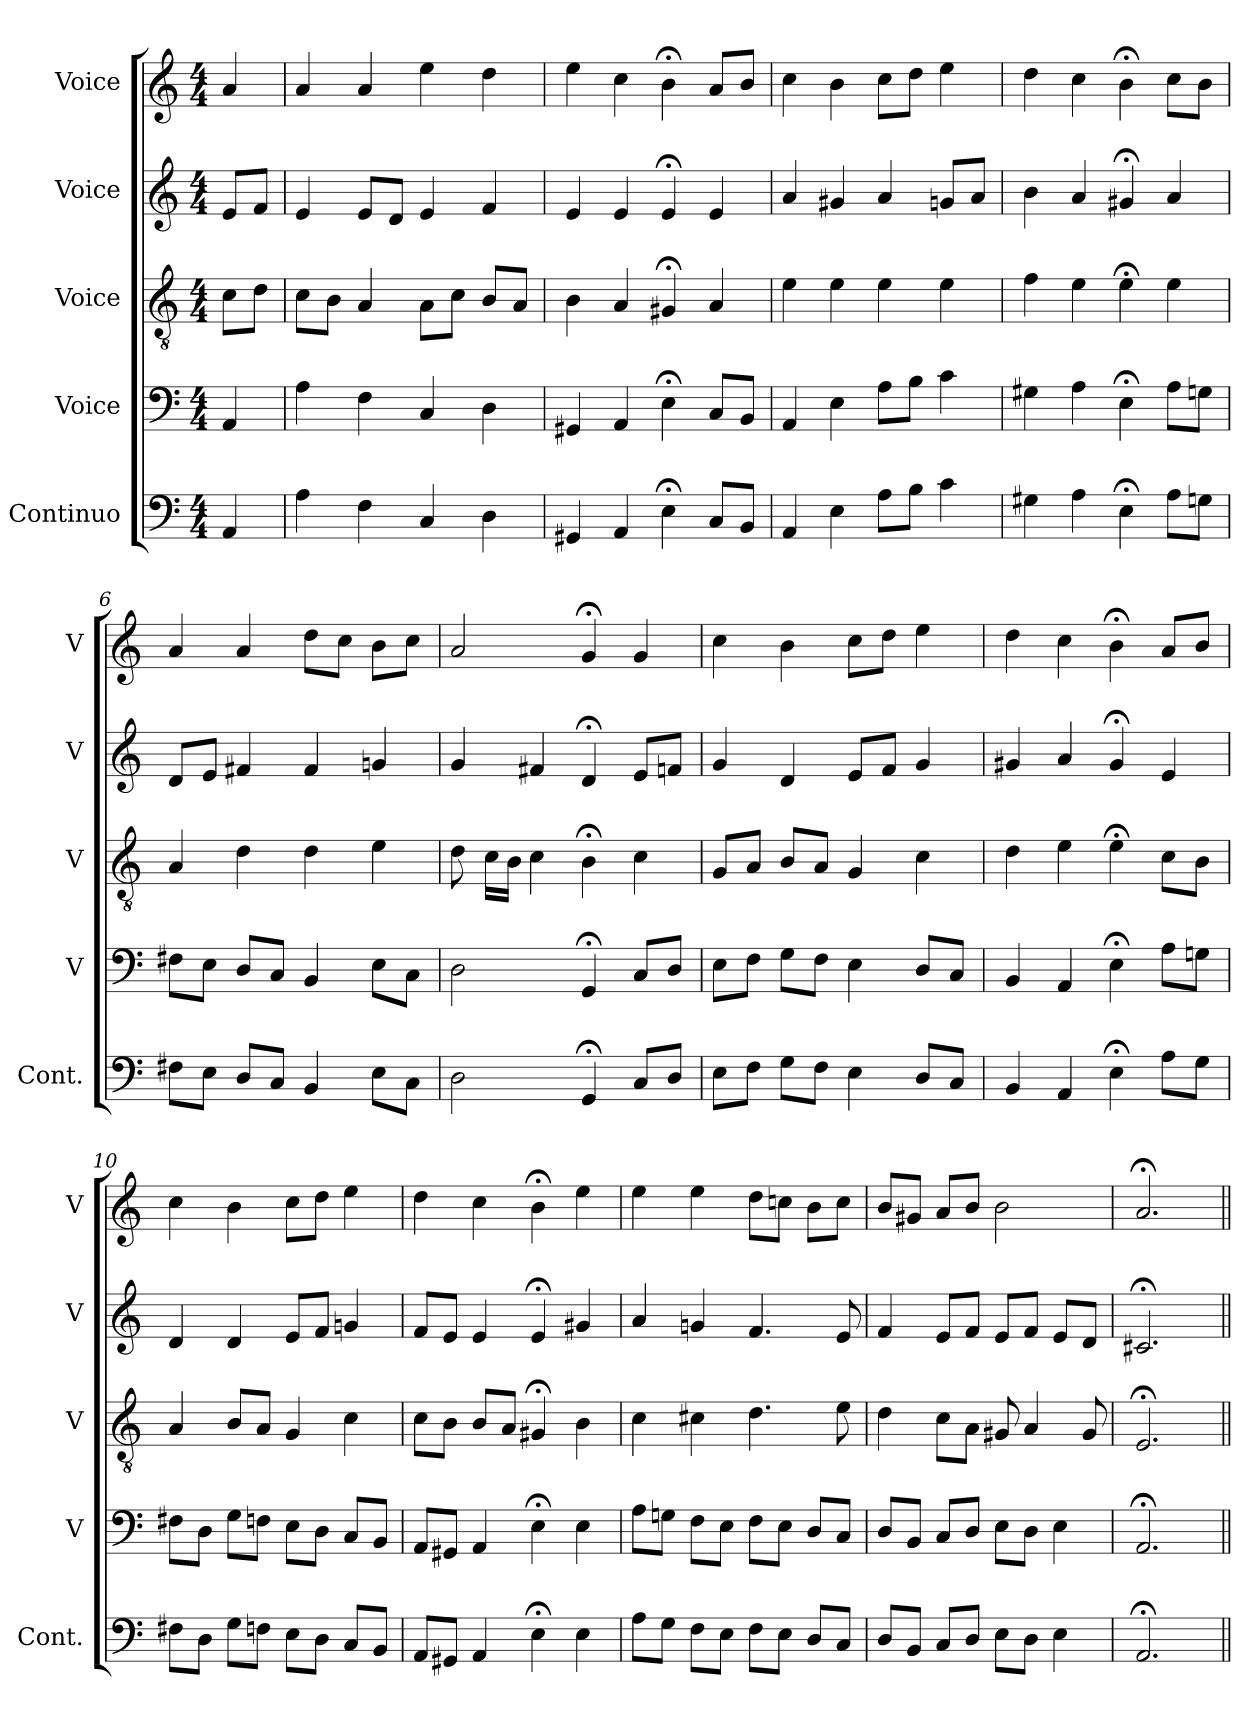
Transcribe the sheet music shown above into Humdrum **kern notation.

**kern	**kern	**kern	**kern	**kern
*part5	*part4	*part3	*part2	*part1
*staff5	*staff4	*staff3	*staff2	*staff1
*I"Continuo	*I"Voice	*I"Voice	*I"Voice	*I"Voice
*I'Cont.	*I'V	*I'V	*I'V	*I'V
*clefF4	*clefF4	*clefGv2	*clefG2	*clefG2
*k[]	*k[]	*k[]	*k[]	*k[]
*M4/4	*M4/4	*M4/4	*M4/4	*M4/4
=	=	=	=	=
4AA	4AA	8cL	8eL	4a
.	.	8dJ	8fJ	.
=2	=2	=2	=2	=2
4A	4A	8cL	4e	4a
.	.	8BJ	.	.
4F	4F	4A	8eL	4a
.	.	.	8dJ	.
4C	4C	8AL	4e	4ee
.	.	8cJ	.	.
4D	4D	8BL	4f	4dd
.	.	8AJ	.	.
=3	=3	=3	=3	=3
4GG#X	4GG#X	4B	4e	4ee
4AA	4AA	4A	4e	4cc
4E;<	4E;<	4G#X;<	4e;<	4b;<
8CL	8CL	4A	4e	8aL
8BBJ	8BBJ	.	.	8bJ
=4	=4	=4	=4	=4
4AA	4AA	4e	4a	4cc
4E	4E	4e	4g#X	4b
8AL	8AL	4e	4a	8ccL
8BJ	8BJ	.	.	8ddJ
4c	4c	4e	8gnL	4ee
.	.	.	8aJ	.
=5	=5	=5	=5	=5
4G#X	4G#X	4f	4b	4dd
4A	4A	4e	4a	4cc
4E;<	4E;<	4e;<	4g#X;<	4b;<
8AL	8AL	4e	4a	8ccL
8GnJ	8GnJ	.	.	8bJ
=6	=6	=6	=6	=6
8F#XL	8F#XL	4A	8dL	4a
8EJ	8EJ	.	8eJ	.
8DL	8DL	4d	4f#X	4a
8CJ	8CJ	.	.	.
4BB	4BB	4d	4f#	8ddL
.	.	.	.	8ccJ
8EL	8EL	4e	4gn	8bL
8CJ	8CJ	.	.	8ccJ
=7	=7	=7	=7	=7
2D	2D	8d	4g	2a
.	.	16cLL	.	.
.	.	16BJJ	.	.
.	.	4c	4f#X	.
4GG;<	4GG;<	4B;<	4d;<	4g;<
8CL	8CL	4c	8eL	4g
8DJ	8DJ	.	8fnJ	.
=8	=8	=8	=8	=8
8EL	8EL	8GL	4g	4cc
8FJ	8FJ	8AJ	.	.
8GL	8GL	8BL	4d	4b
8FJ	8FJ	8AJ	.	.
4E	4E	4G	8eL	8ccL
.	.	.	8fJ	8ddJ
8DL	8DL	4c	4g	4ee
8CJ	8CJ	.	.	.
=9	=9	=9	=9	=9
4BB	4BB	4d	4g#X	4dd
4AA	4AA	4e	4a	4cc
4E;<	4E;<	4e;<	4g#;<	4b;<
8AL	8AL	8cL	4e	8aL
8GJ	8GnJ	8BJ	.	8bJ
=10	=10	=10	=10	=10
8F#XL	8F#XL	4A	4d	4cc
8DJ	8DJ	.	.	.
8GL	8GL	8BL	4d	4b
8FnJ	8FnJ	8AJ	.	.
8EL	8EL	4G	8eL	8ccL
8DJ	8DJ	.	8fJ	8ddJ
8CL	8CL	4c	4gn	4ee
8BBJ	8BBJ	.	.	.
=11	=11	=11	=11	=11
8AAL	8AAL	8cL	8fL	4dd
8GG#XJ	8GG#XJ	8BJ	8eJ	.
4AA	4AA	8BL	4e	4cc
.	.	8AJ	.	.
4E;<	4E;<	4G#X;<	4e;<	4b;<
4E	4E	4B	4g#X	4ee
=12	=12	=12	=12	=12
8AL	8AL	4c	4a	4ee
8GJ	8GnJ	.	.	.
8FL	8FL	4c#X	4gn	4ee
8EJ	8EJ	.	.	.
8FL	8FL	4.d	4.f	8ddL
8EJ	8EJ	.	.	8ccnJ
8DL	8DL	.	.	8bL
8CJ	8CJ	8e	8e	8ccJ
=13	=13	=13	=13	=13
8DL	8DL	4d	4f	8bL
8BBJ	8BBJ	.	.	8g#XJ
8CL	8CL	8cL	8eL	8aL
8DJ	8DJ	8AJ	8fJ	8bJ
8EL	8EL	8G#X	8eL	2b
8DJ	8DJ	4A	8fJ	.
4E	4E	.	8eL	.
.	.	8G#	8dJ	.
=14	=14	=14	=14	=14
2.AA;<	2.AA;<	2.E;<	2.c#X;<	2.a;<
=||	=||	=||	=||	=||
*-	*-	*-	*-	*-
